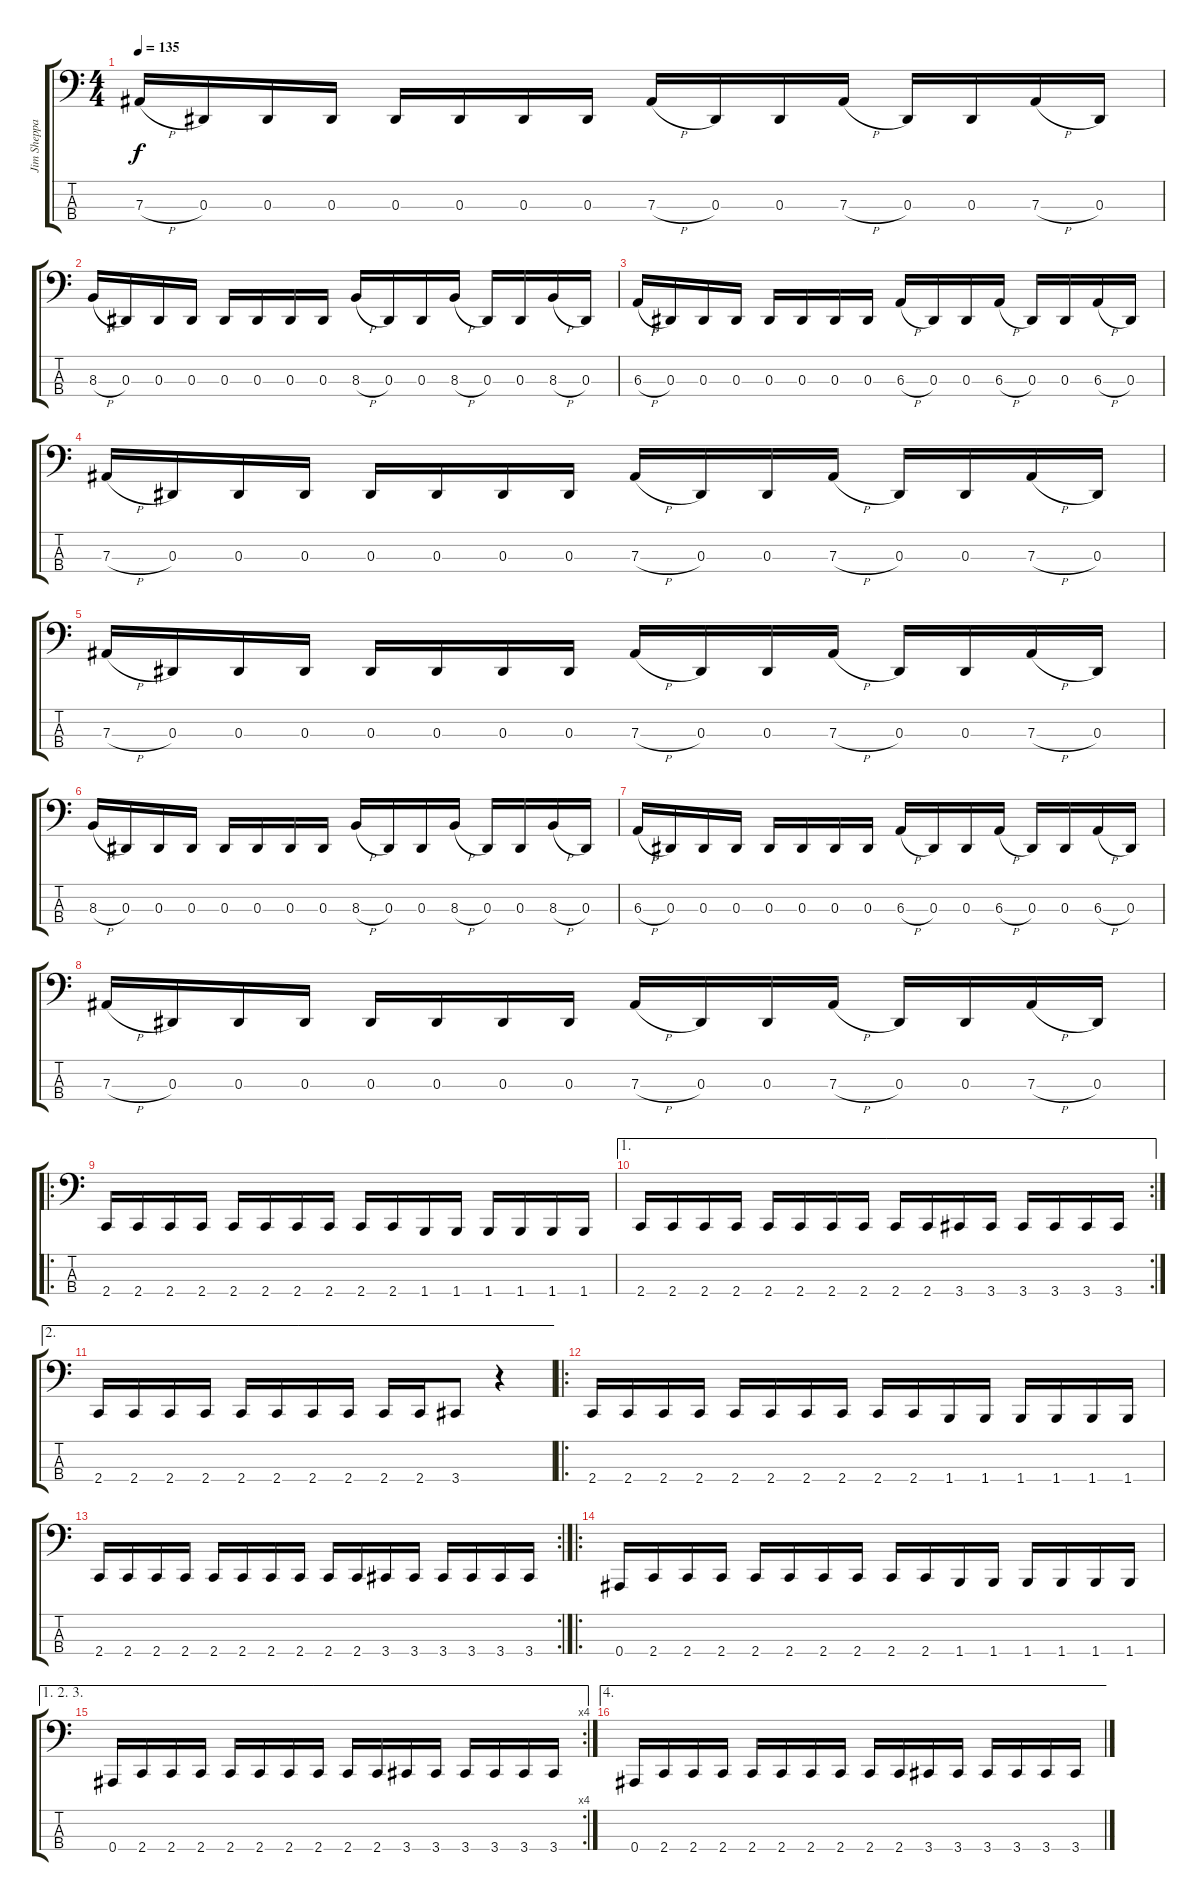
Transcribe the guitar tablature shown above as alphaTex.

\track ("Jim Sheppard" "Jim Sheppa") {instrument electricbasspick}
\staff {score tabs}
\tuning (Db2 Ab1 Eb1 Bb0) {hide}
\ts (4 4)
\tempo 135
\clef f4
\ks c
7.3{h}.16{dy f} 0.3.16 0.3.16 0.3.16 0.3.16 0.3.16 0.3.16 0.3.16 7.3{h}.16 0.3.16 0.3.16 7.3{h}.16 0.3.16 0.3.16 7.3{h}.16 0.3.16 |
8.3{h}.16 0.3.16 0.3.16 0.3.16 0.3.16 0.3.16 0.3.16 0.3.16 8.3{h}.16 0.3.16 0.3.16 8.3{h}.16 0.3.16 0.3.16 8.3{h}.16 0.3.16 |
6.3{h}.16 0.3.16 0.3.16 0.3.16 0.3.16 0.3.16 0.3.16 0.3.16 6.3{h}.16 0.3.16 0.3.16 6.3{h}.16 0.3.16 0.3.16 6.3{h}.16 0.3.16 |
7.3{h}.16 0.3.16 0.3.16 0.3.16 0.3.16 0.3.16 0.3.16 0.3.16 7.3{h}.16 0.3.16 0.3.16 7.3{h}.16 0.3.16 0.3.16 7.3{h}.16 0.3.16 |
7.3{h}.16 0.3.16 0.3.16 0.3.16 0.3.16 0.3.16 0.3.16 0.3.16 7.3{h}.16 0.3.16 0.3.16 7.3{h}.16 0.3.16 0.3.16 7.3{h}.16 0.3.16 |
8.3{h}.16 0.3.16 0.3.16 0.3.16 0.3.16 0.3.16 0.3.16 0.3.16 8.3{h}.16 0.3.16 0.3.16 8.3{h}.16 0.3.16 0.3.16 8.3{h}.16 0.3.16 |
6.3{h}.16 0.3.16 0.3.16 0.3.16 0.3.16 0.3.16 0.3.16 0.3.16 6.3{h}.16 0.3.16 0.3.16 6.3{h}.16 0.3.16 0.3.16 6.3{h}.16 0.3.16 |
7.3{h}.16 0.3.16 0.3.16 0.3.16 0.3.16 0.3.16 0.3.16 0.3.16 7.3{h}.16 0.3.16 0.3.16 7.3{h}.16 0.3.16 0.3.16 7.3{h}.16 0.3.16 |
\ro
2.4.16 2.4.16 2.4.16 2.4.16 2.4.16 2.4.16 2.4.16 2.4.16 2.4.16 2.4.16 1.4.16 1.4.16 1.4.16 1.4.16 1.4.16 1.4.16 |
\ae 1
\rc 2
2.4.16 2.4.16 2.4.16 2.4.16 2.4.16 2.4.16 2.4.16 2.4.16 2.4.16 2.4.16 3.4.16 3.4.16 3.4.16 3.4.16 3.4.16 3.4.16 |
\ae 2
2.4.16 2.4.16 2.4.16 2.4.16 2.4.16 2.4.16 2.4.16 2.4.16 2.4.16 2.4.16 3.4.8 r.4 |
\ro
2.4.16 2.4.16 2.4.16 2.4.16 2.4.16 2.4.16 2.4.16 2.4.16 2.4.16 2.4.16 1.4.16 1.4.16 1.4.16 1.4.16 1.4.16 1.4.16 |
\rc 2
2.4.16 2.4.16 2.4.16 2.4.16 2.4.16 2.4.16 2.4.16 2.4.16 2.4.16 2.4.16 3.4.16 3.4.16 3.4.16 3.4.16 3.4.16 3.4.16 |
\ro
0.4.16 2.4.16 2.4.16 2.4.16 2.4.16 2.4.16 2.4.16 2.4.16 2.4.16 2.4.16 1.4.16 1.4.16 1.4.16 1.4.16 1.4.16 1.4.16 |
\ae (1 2 3)
\rc 4
0.4.16 2.4.16 2.4.16 2.4.16 2.4.16 2.4.16 2.4.16 2.4.16 2.4.16 2.4.16 3.4.16 3.4.16 3.4.16 3.4.16 3.4.16 3.4.16 |
\ae 4
0.4.16 2.4.16 2.4.16 2.4.16 2.4.16 2.4.16 2.4.16 2.4.16 2.4.16 2.4.16 3.4.16 3.4.16 3.4.16 3.4.16 3.4.16 3.4.16
